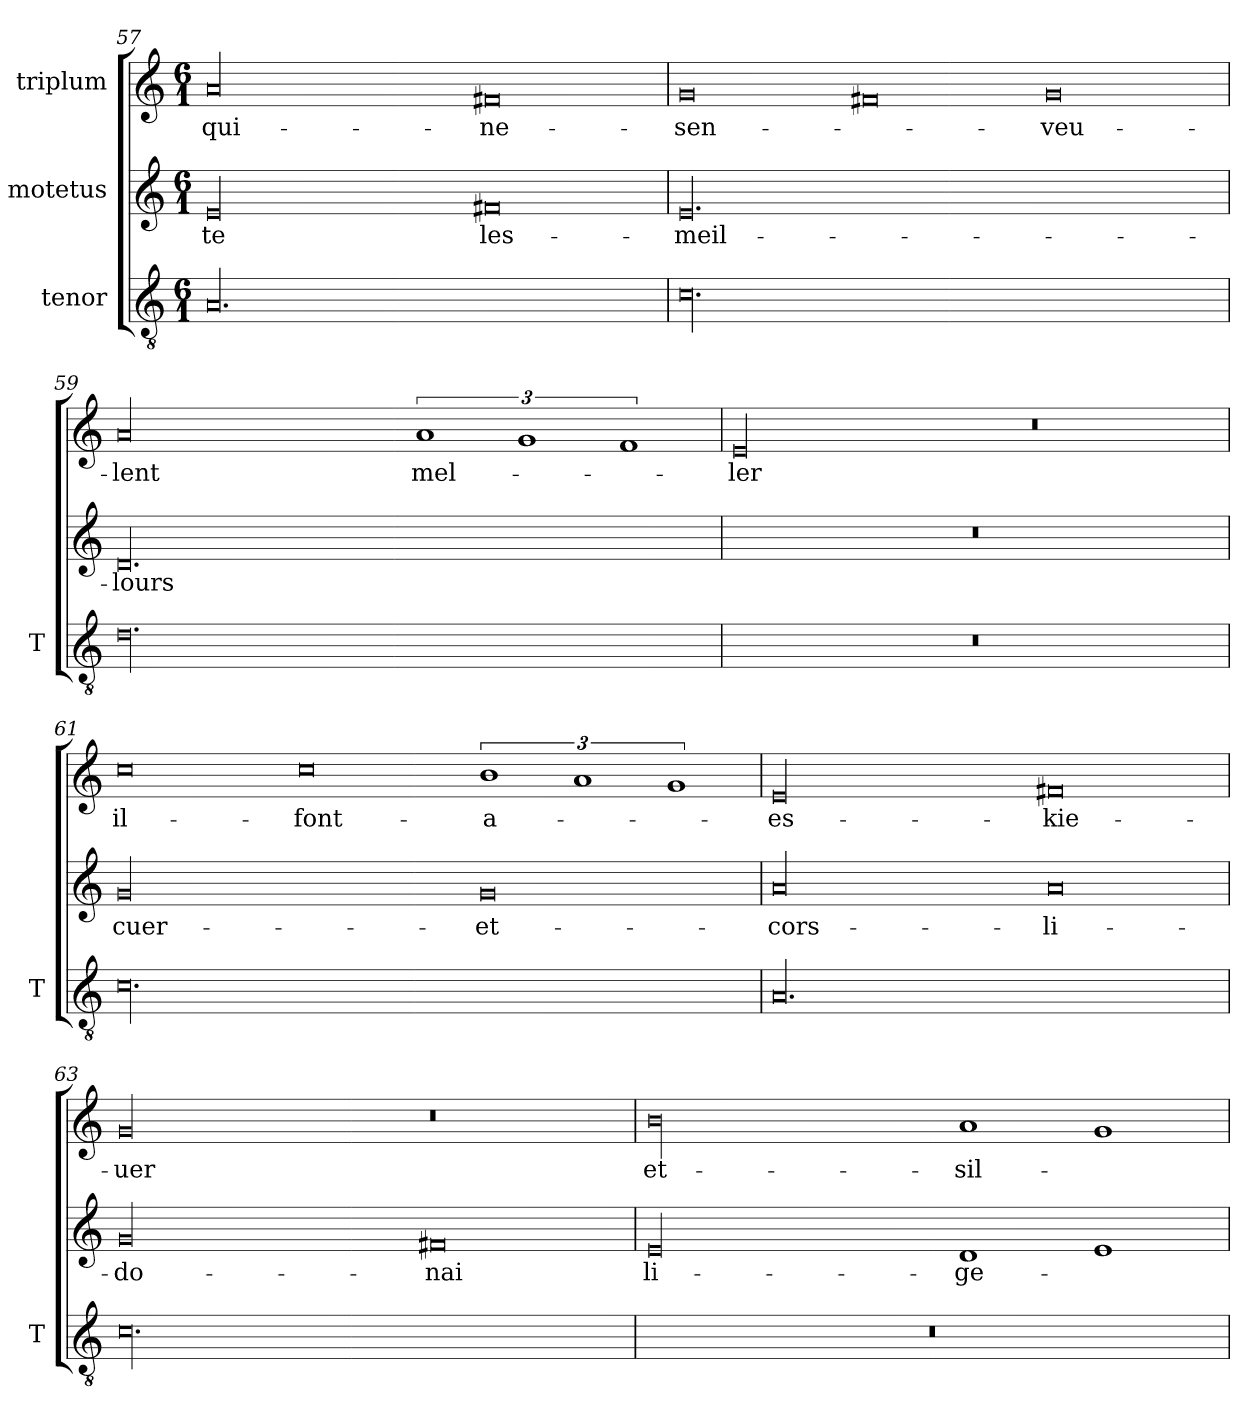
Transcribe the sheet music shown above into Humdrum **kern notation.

**kern	**kern	**text	**kern	**text
*part3	*part2	*part2	*part1	*part1
*staff3	*staff2	*staff2	*staff1	*staff1
*I"tenor	*I"motetus	*	*I"triplum	*
*I'T	*	*	*	*
*clefGv2	*clefG2	*	*clefG2	*
*k[]	*k[]	*	*k[]	*
*C:	*C:	*	*C:	*
*M6/1	*M6/1	*	*M6/1	*
=57	=57	=57	=57	=57
00.A/	00e/	-te	00a/	qui-
.	0f#X/	les-	0f#X/	ne-
=58	=58	=58	=58	=58
00.c\	00.e/	meil-	0g/	sen-
.	.	.	0f#X/	.
.	.	.	0g/	veu-
=59	=59	=59	=59	=59
00.d\	00.d/	-lours	00a/	-lent
.	.	.	3%2a/	mel-
.	.	.	3%2g/	.
.	.	.	3%2f/	.
=60	=60	=60	=60	=60
00.r	00.r	.	00e/	-ler
.	.	.	0r	.
=61	=61	=61	=61	=61
00.c\	00g/	cuer-	0cc\	il-
.	.	.	0cc\	font-
.	0g/	et-	3%2b\	a-
.	.	.	3%2a/	.
.	.	.	3%2g/	.
=62	=62	=62	=62	=62
00.A/	00a/	cors-	00e/	es-
.	0a/	li-	0f#X/	-kie-
=63	=63	=63	=63	=63
00.c\	00g/	do-	00g/	-uer
.	0f#X/	-nai	0r	.
=64	=64	=64	=64	=64
00.r	00e/	li-	00b\	et-
.	1d/	-ge-	1a/	sil-
.	1e/	.	1g/	.
=	=	=	=	=
*-	*-	*-	*-	*-
